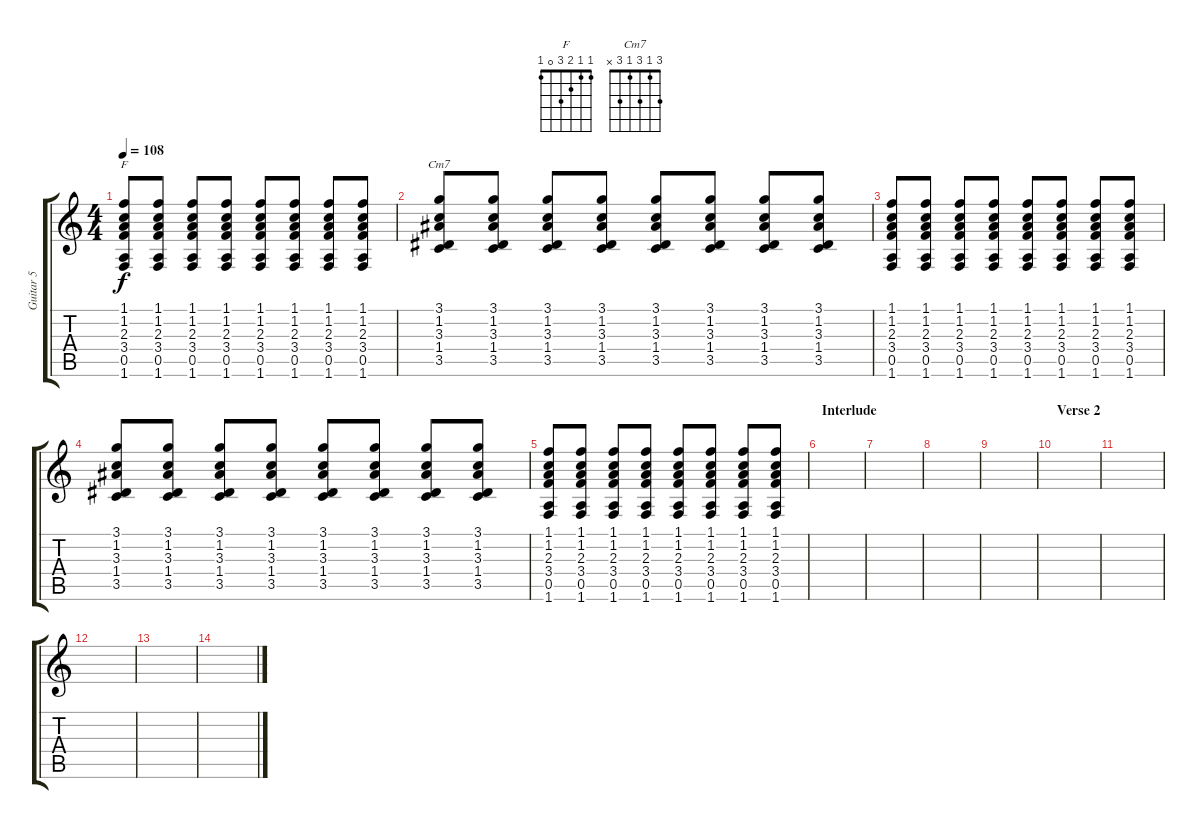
\track ("Guitar 5" "Guitar 5") {instrument distortionguitar}
\staff {score tabs}
\tuning (E4 B3 G3 D3 A2 E2) {hide}
\chord ("F" 1 1 2 3 0 1)
\chord ("Cm7" 3 1 3 1 3 x)
\ts (4 4)
\tempo 108
\clef g2
\ks c
(1.1 1.2 2.3 3.4 0.5 1.6).8{ch "F" dy f} (1.1 1.2 2.3 3.4 0.5 1.6).8 (1.1 1.2 2.3 3.4 0.5 1.6).8 (1.1 1.2 2.3 3.4 0.5 1.6).8 (1.1 1.2 2.3 3.4 0.5 1.6).8 (1.1 1.2 2.3 3.4 0.5 1.6).8 (1.1 1.2 2.3 3.4 0.5 1.6).8 (1.1 1.2 2.3 3.4 0.5 1.6).8 |
(3.1 1.2 3.3 1.4 3.5).8{ch "Cm7"} (3.1 1.2 3.3 1.4 3.5).8 (3.1 1.2 3.3 1.4 3.5).8 (3.1 1.2 3.3 1.4 3.5).8 (3.1 1.2 3.3 1.4 3.5).8 (3.1 1.2 3.3 1.4 3.5).8 (3.1 1.2 3.3 1.4 3.5).8 (3.1 1.2 3.3 1.4 3.5).8 |
(1.1 1.2 2.3 3.4 0.5 1.6).8 (1.1 1.2 2.3 3.4 0.5 1.6).8 (1.1 1.2 2.3 3.4 0.5 1.6).8 (1.1 1.2 2.3 3.4 0.5 1.6).8 (1.1 1.2 2.3 3.4 0.5 1.6).8 (1.1 1.2 2.3 3.4 0.5 1.6).8 (1.1 1.2 2.3 3.4 0.5 1.6).8 (1.1 1.2 2.3 3.4 0.5 1.6).8 |
(3.1 1.2 3.3 1.4 3.5).8 (3.1 1.2 3.3 1.4 3.5).8 (3.1 1.2 3.3 1.4 3.5).8 (3.1 1.2 3.3 1.4 3.5).8 (3.1 1.2 3.3 1.4 3.5).8 (3.1 1.2 3.3 1.4 3.5).8 (3.1 1.2 3.3 1.4 3.5).8 (3.1 1.2 3.3 1.4 3.5).8 |
(1.1 1.2 2.3 3.4 0.5 1.6).8 (1.1 1.2 2.3 3.4 0.5 1.6).8 (1.1 1.2 2.3 3.4 0.5 1.6).8 (1.1 1.2 2.3 3.4 0.5 1.6).8 (1.1 1.2 2.3 3.4 0.5 1.6).8 (1.1 1.2 2.3 3.4 0.5 1.6).8 (1.1 1.2 2.3 3.4 0.5 1.6).8 (1.1 1.2 2.3 3.4 0.5 1.6).8 |
\section ("" "Interlude")
|
|
|
|
\section ("" "Verse 2")
|
|
|
|
\section ("" "")
